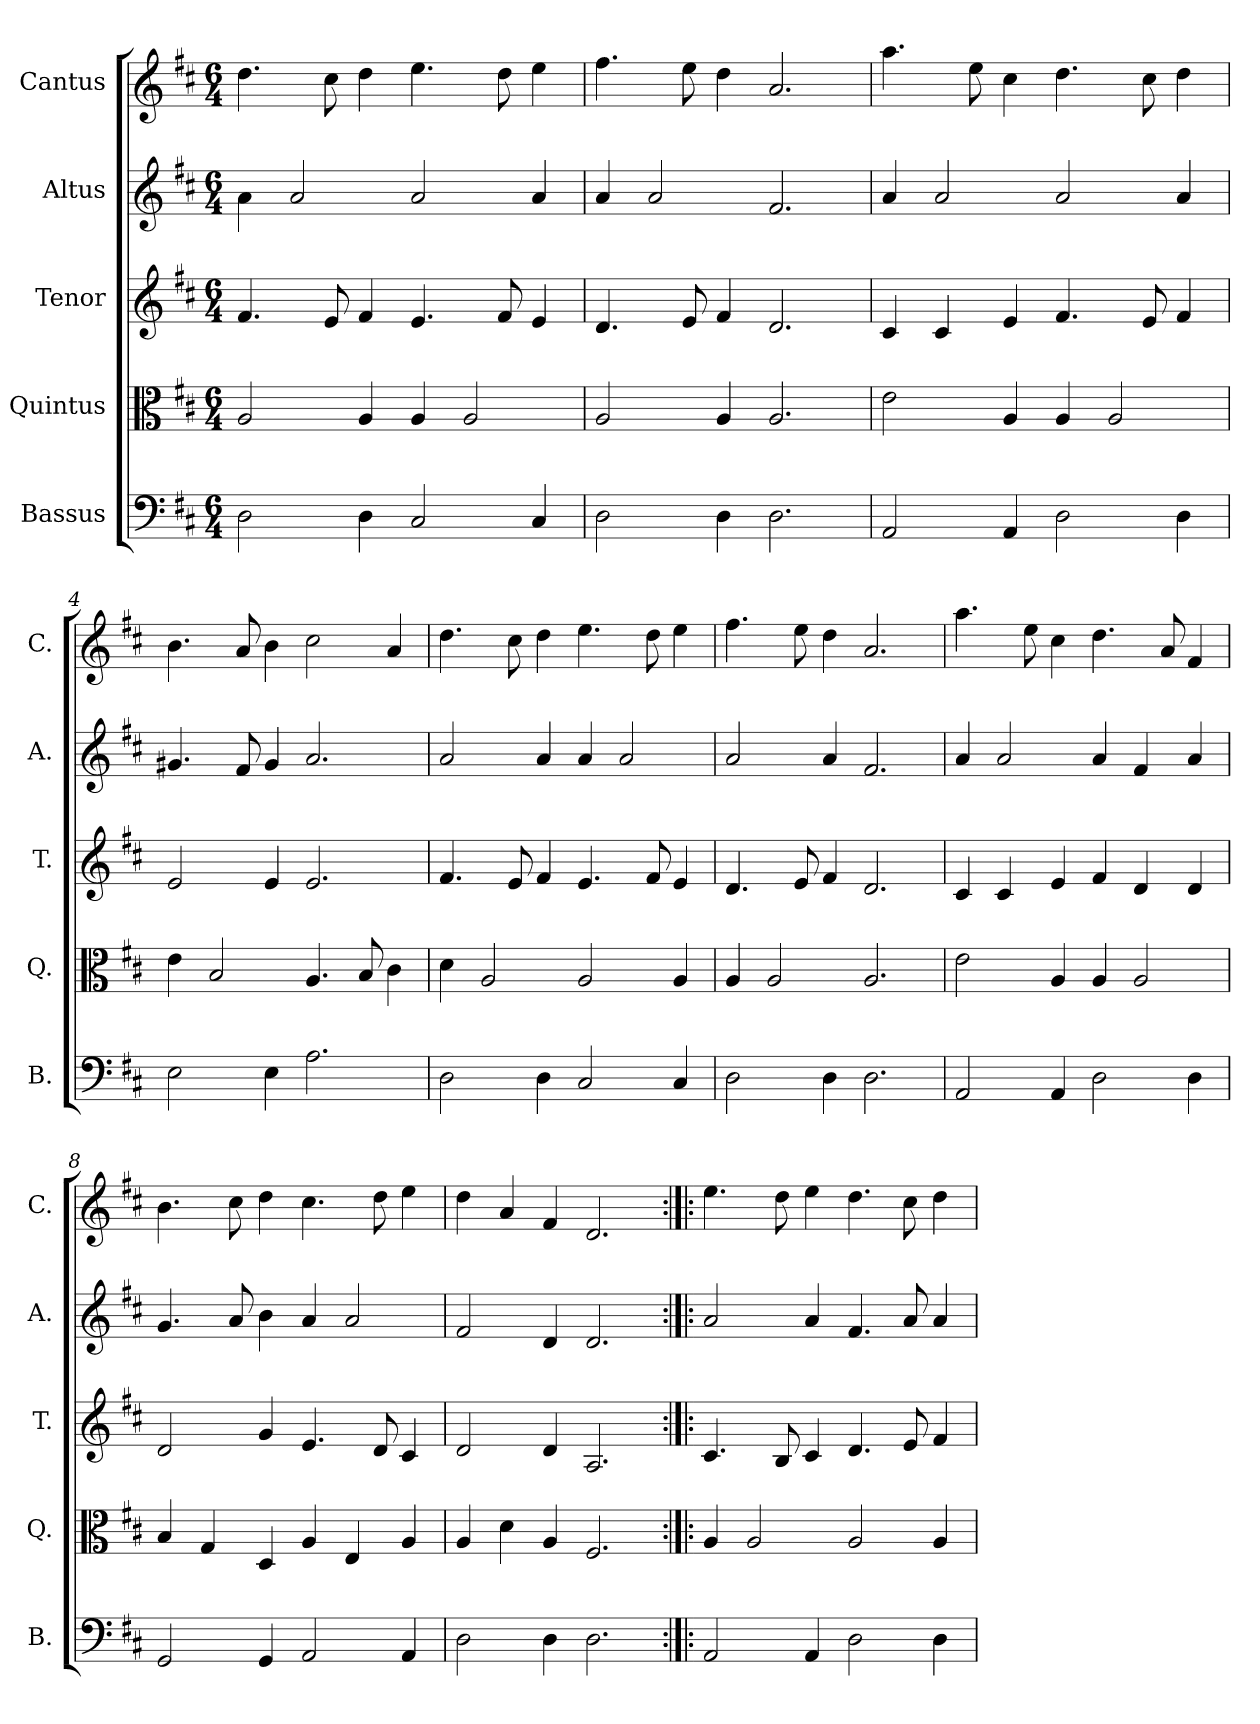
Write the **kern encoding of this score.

**kern	**kern	**kern	**kern	**kern
*part5	*part4	*part3	*part2	*part1
*staff5	*staff4	*staff3	*staff2	*staff1
*I"Bassus	*I"Quintus	*I"Tenor	*I"Altus	*I"Cantus
*I'B.	*I'Q.	*I'T.	*I'A.	*I'C.
*clefF4	*clefC3	*clefG2	*clefG2	*clefG2
*k[f#c#]	*k[f#c#]	*k[f#c#]	*k[f#c#]	*k[f#c#]
*D:	*D:	*D:	*D:	*D:
*M6/4	*M6/4	*M6/4	*M6/4	*M6/4
=1	=1	=1	=1	=1
2D\	2A/	4.f#/	4a\	4.dd\
.	.	.	2a/	.
.	.	8e/	.	8cc#\
4D\	4A/	4f#/	.	4dd\
2C#/	4A/	4.e/	2a/	4.ee\
.	2A/	.	.	.
.	.	8f#/	.	8dd\
4C#/	.	4e/	4a/	4ee\
=2	=2	=2	=2	=2
2D\	2A/	4.d/	4a/	4.ff#\
.	.	.	2a/	.
.	.	8e/	.	8ee\
4D\	4A/	4f#/	.	4dd\
2.D\	2.A/	2.d/	2.f#/	2.a/
=3	=3	=3	=3	=3
2AA/	2e\	4c#/	4a/	4.aa\
.	.	4c#/	2a/	.
.	.	.	.	8ee\
4AA/	4A/	4e/	.	4cc#\
2D\	4A/	4.f#/	2a/	4.dd\
.	2A/	.	.	.
.	.	8e/	.	8cc#\
4D\	.	4f#/	4a/	4dd\
=4	=4	=4	=4	=4
2E\	4e\	2e/	4.g#X/	4.b\
.	2B/	.	.	.
.	.	.	8f#/	8a/
4E\	.	4e/	4g#/	4b\
2.A\	4.A/	2.e/	2.a/	2cc#\
.	8B/	.	.	.
.	4c#\	.	.	4a/
=5	=5	=5	=5	=5
2D\	4d\	4.f#/	2a/	4.dd\
.	2A/	.	.	.
.	.	8e/	.	8cc#\
4D\	.	4f#/	4a/	4dd\
2C#/	2A/	4.e/	4a/	4.ee\
.	.	.	2a/	.
.	.	8f#/	.	8dd\
4C#/	4A/	4e/	.	4ee\
=6	=6	=6	=6	=6
2D\	4A/	4.d/	2a/	4.ff#\
.	2A/	.	.	.
.	.	8e/	.	8ee\
4D\	.	4f#/	4a/	4dd\
2.D\	2.A/	2.d/	2.f#/	2.a/
=7	=7	=7	=7	=7
2AA/	2e\	4c#/	4a/	4.aa\
.	.	4c#/	2a/	.
.	.	.	.	8ee\
4AA/	4A/	4e/	.	4cc#\
2D\	4A/	4f#/	4a/	4.dd\
.	2A/	4d/	4f#/	.
.	.	.	.	8a/
4D\	.	4d/	4a/	4f#/
!!LO:LB:g=z
=8	=8	=8	=8	=8
2GG/	4B/	2d/	4.g/	4.b\
.	4G/	.	.	.
.	.	.	8a/	8cc#\
4GG/	4D/	4g/	4b\	4dd\
2AA/	4A/	4.e/	4a/	4.cc#\
.	4E/	.	2a/	.
.	.	8d/	.	8dd\
4AA/	4A/	4c#/	.	4ee\
=9	=9	=9	=9	=9
2D\	4A/	2d/	2f#/	4dd\
.	4d\	.	.	4a/
4D\	4A/	4d/	4d/	4f#/
2.D\	2.F#/	2.A/	2.d/	2.d/
=10:|!|:	=10:|!|:	=10:|!|:	=10:|!|:	=10:|!|:
2AA/	4A/	4.c#/	2a/	4.ee\
.	2A/	.	.	.
.	.	8B/	.	8dd\
4AA/	.	4c#/	4a/	4ee\
2D\	2A/	4.d/	4.f#/	4.dd\
.	.	8e/	8a/	8cc#\
4D\	4A/	4f#/	4a/	4dd\
=	=	=	=	=
*-	*-	*-	*-	*-
